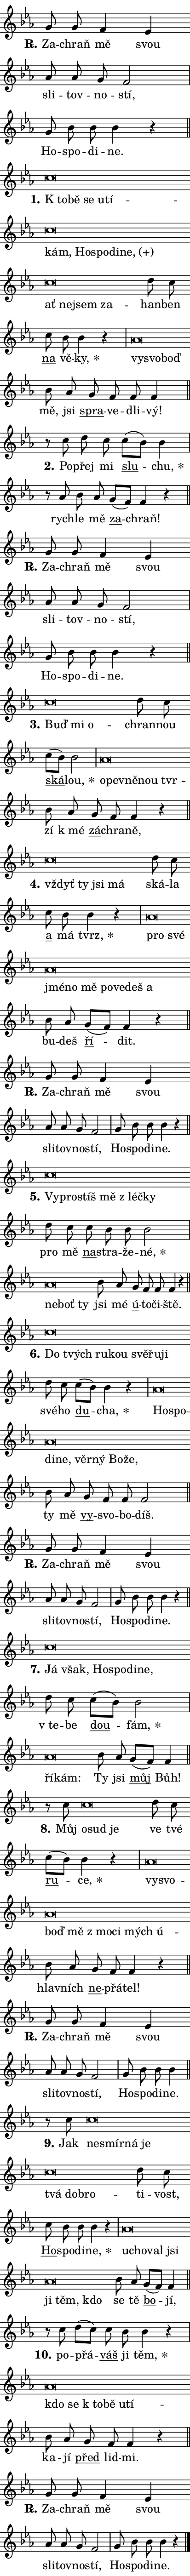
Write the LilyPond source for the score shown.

\version "2.22.1"
\header { tagline = "" }
\paper {
  indent = 0\cm
  top-margin = 0\cm
  right-margin = 0\cm
  bottom-margin = 0\cm
  left-margin = 0\cm
  paper-width = 7\cm
  page-breaking = #ly:one-page-breaking
  system-system-spacing.basic-distance = #11
  score-system-spacing.basic-distance = #11
  ragged-last = ##f
}


%% Author: Thomas Morley
%% https://lists.gnu.org/archive/html/lilypond-user/2020-05/msg00002.html
#(define (line-position grob)
"Returns position of @var[grob} in current system:
   @code{'start}, if at first time-step
   @code{'end}, if at last time-step
   @code{'middle} otherwise
"
  (let* ((col (ly:item-get-column grob))
         (ln (ly:grob-object col 'left-neighbor))
         (rn (ly:grob-object col 'right-neighbor))
         (col-to-check-left (if (ly:grob? ln) ln col))
         (col-to-check-right (if (ly:grob? rn) rn col))
         (break-dir-left
           (and
             (ly:grob-property col-to-check-left 'non-musical #f)
             (ly:item-break-dir col-to-check-left)))
         (break-dir-right
           (and
             (ly:grob-property col-to-check-right 'non-musical #f)
             (ly:item-break-dir col-to-check-right))))
        (cond ((eqv? 1 break-dir-left) 'start)
              ((eqv? -1 break-dir-right) 'end)
              (else 'middle))))

#(define (tranparent-at-line-position vctor)
  (lambda (grob)
  "Relying on @code{line-position} select the relevant enry from @var{vctor}.
Used to determine transparency,"
    (case (line-position grob)
      ((end) (not (vector-ref vctor 0)))
      ((middle) (not (vector-ref vctor 1)))
      ((start) (not (vector-ref vctor 2))))))

noteHeadBreakVisibility =
#(define-music-function (break-visibility)(vector?)
"Makes @code{NoteHead}s transparent relying on @var{break-visibility}"
#{
  \override NoteHead.transparent =
    #(tranparent-at-line-position break-visibility)
#})

#(define delete-ledgers-for-transparent-note-heads
  (lambda (grob)
    "Reads whether a @code{NoteHead} is transparent.
If so this @code{NoteHead} is removed from @code{'note-heads} from
@var{grob}, which is supposed to be @code{LedgerLineSpanner}.
As a result ledgers are not printed for this @code{NoteHead}"
    (let* ((nhds-array (ly:grob-object grob 'note-heads))
           (nhds-list
             (if (ly:grob-array? nhds-array)
                 (ly:grob-array->list nhds-array)
                 '()))
           ;; Relies on the transparent-property being done before
           ;; Staff.LedgerLineSpanner.after-line-breaking is executed.
           ;; This is fragile ...
           (to-keep
             (remove
               (lambda (nhd)
                 (ly:grob-property nhd 'transparent #f))
               nhds-list)))
      ;; TODO find a better method to iterate over grob-arrays, similiar
      ;; to filter/remove etc for lists
      ;; For now rebuilt from scratch
      (set! (ly:grob-object grob 'note-heads)  '())
      (for-each
        (lambda (nhd)
          (ly:pointer-group-interface::add-grob grob 'note-heads nhd))
        to-keep))))

hideNotes = {
  \noteHeadBreakVisibility #begin-of-line-visible
}
unHideNotes = {
  \noteHeadBreakVisibility #all-visible
}

% work-around for resetting accidentals
% https://lilypond.org/doc/v2.23/Documentation/notation/displaying-rhythms#unmetered-music
cadenzaMeasure = {
  \cadenzaOff
  \partial 1024 s1024
  \cadenzaOn
}

#(define-markup-command (accent layout props text) (markup?)
  "Underline accented syllable"
  (interpret-markup layout props
    #{\markup \override #'(offset . 4.3) \underline { #text }#}))

responsum = \markup \concat {
  "R" \hspace #-1.05 \path #0.1 #'((moveto 0 0.07) (lineto 0.9 0.8)) \hspace #0.05 "."
}

\layout {
    \context {
        \Staff
        \remove "Time_signature_engraver"
        \override LedgerLineSpanner.after-line-breaking = #delete-ledgers-for-transparent-note-heads
    }
    \context {
        \Voice {
            \override NoteHead.output-attributes = #'((class . "notehead"))
            \override Hairpin.height = #0.55
        }
    }
    \context {
        \Lyrics {
            \override StanzaNumber.output-attributes = #'((class . "stanzanumber"))
            \override LyricSpace.minimum-distance = #0.9
            \override LyricText.font-name = #"TeX Gyre Schola"
            \override LyricText.font-size = 1
            \override StanzaNumber.font-name = #"TeX Gyre Schola Bold"
            \override StanzaNumber.font-size = 1
        }
    }
}

% magnetic-lyrics.ily
%
%   written by
%     Jean Abou Samra <jean@abou-samra.fr>
%     Werner Lemberg <wl@gnu.org>
%
%   adapted by
%     Jiri Hon <jiri.hon@gmail.com>
%
% Version 2022-Apr-15

% https://www.mail-archive.com/lilypond-user@gnu.org/msg149350.html

#(define (Left_hyphen_pointer_engraver context)
   "Collect syllable-hyphen-syllable occurrences in lyrics and store
them in properties.  This engraver only looks to the left.  For
example, if the lyrics input is @code{foo -- bar}, it does the
following.

@itemize @bullet
@item
Set the @code{text} property of the @code{LyricHyphen} grob between
@q{foo} and @q{bar} to @code{foo}.

@item
Set the @code{left-hyphen} property of the @code{LyricText} grob with
text @q{foo} to the @code{LyricHyphen} grob between @q{foo} and
@q{bar}.
@end itemize

Use this auxiliary engraver in combination with the
@code{lyric-@/text::@/apply-@/magnetic-@/offset!} hook."
   (let ((hyphen #f)
         (text #f))
     (make-engraver
      (acknowledgers
       ((lyric-syllable-interface engraver grob source-engraver)
        (set! text grob)))
      (end-acknowledgers
       ((lyric-hyphen-interface engraver grob source-engraver)
        ;(when (not (grob::has-interface grob 'lyric-space-interface))
          (set! hyphen grob)));)
      ((stop-translation-timestep engraver)
       (when (and text hyphen)
         (ly:grob-set-object! text 'left-hyphen hyphen))
       (set! text #f)
       (set! hyphen #f)))))

#(define (lyric-text::apply-magnetic-offset! grob)
   "If the space between two syllables is less than the value in
property @code{LyricText@/.details@/.squash-threshold}, move the right
syllable to the left so that it gets concatenated with the left
syllable.

Use this function as a hook for
@code{LyricText@/.after-@/line-@/breaking} if the
@code{Left_@/hyphen_@/pointer_@/engraver} is active."
   (let ((hyphen (ly:grob-object grob 'left-hyphen #f)))
     (when hyphen
       (let ((left-text (ly:spanner-bound hyphen LEFT)))
         (when (grob::has-interface left-text 'lyric-syllable-interface)
           (let* ((common (ly:grob-common-refpoint grob left-text X))
                  (this-x-ext (ly:grob-extent grob common X))
                  (left-x-ext
                   (begin
                     ;; Trigger magnetism for left-text.
                     (ly:grob-property left-text 'after-line-breaking)
                     (ly:grob-extent left-text common X)))
                  ;; `delta` is the gap width between two syllables.
                  (delta (- (interval-start this-x-ext)
                            (interval-end left-x-ext)))
                  (details (ly:grob-property grob 'details))
                  (threshold (assoc-get 'squash-threshold details 0.2)))
             (when (< delta threshold)
               (let* (;; We have to manipulate the input text so that
                      ;; ligatures crossing syllable boundaries are not
                      ;; disabled.  For languages based on the Latin
                      ;; script this is essentially a beautification.
                      ;; However, for non-Western scripts it can be a
                      ;; necessity.
                      (lt (ly:grob-property left-text 'text))
                      (rt (ly:grob-property grob 'text))
                      (is-space (grob::has-interface hyphen 'lyric-space-interface))
                      (space (if is-space " " ""))
                      (space-markup (grob-interpret-markup grob " "))
                      (space-size (interval-length (ly:stencil-extent space-markup X)))
                      (extra-delta (if is-space space-size 0))
                      ;; Append new syllable.
                      (ltrt-space (if (and (string? lt) (string? rt))
                                (string-append lt space rt)
                                (make-concat-markup (list lt space rt))))
                      ;; Right-align `ltrt` to the right side.
                      (ltrt-space-markup (grob-interpret-markup
                               grob
                               (make-translate-markup
                                (cons (interval-length this-x-ext) 0)
                                (make-right-align-markup ltrt-space)))))
                 (begin
                   ;; Don't print `left-text`.
                   (ly:grob-set-property! left-text 'stencil #f)
                   ;; Set text and stencil (which holds all collected
                   ;; syllables so far) and shift it to the left.
                   (ly:grob-set-property! grob 'text ltrt-space)
                   (ly:grob-set-property! grob 'stencil ltrt-space-markup)
                   (ly:grob-translate-axis! grob (- (- delta extra-delta)) X))))))))))


#(define (lyric-hyphen::displace-bounds-first grob)
   ;; Make very sure this callback isn't triggered too early.
   (let ((left (ly:spanner-bound grob LEFT))
         (right (ly:spanner-bound grob RIGHT)))
     (ly:grob-property left 'after-line-breaking)
     (ly:grob-property right 'after-line-breaking)
     (ly:lyric-hyphen::print grob)))

squashThreshold = #0.4

\layout {
  \context {
    \Lyrics
    \consists #Left_hyphen_pointer_engraver
    \override LyricText.after-line-breaking =
      #lyric-text::apply-magnetic-offset!
    \override LyricHyphen.stencil = #lyric-hyphen::displace-bounds-first
    \override LyricText.details.squash-threshold = \squashThreshold
    \override LyricHyphen.minimum-distance = 0
    \override LyricHyphen.minimum-length = \squashThreshold
  }
}

squash = \override LyricText.details.squash-threshold = 9999
unSquash = \override LyricText.details.squash-threshold = \squashThreshold

left = \override LyricText.self-alignment-X = #LEFT
unLeft = \revert LyricText.self-alignment-X

starOffset = #(lambda (grob) 
                (let ((x_offset (ly:self-alignment-interface::aligned-on-x-parent grob)))
                  (if (= x_offset 0) 0 (+ x_offset 1.2))))

star = #(define-music-function (syllable)(string?)
"Append star separator at the end of a syllable"
#{
  \once \override LyricText.X-offset = #starOffset
  \lyricmode { \markup {
    #syllable
    \override #'((font-name . "TeX Gyre Schola Bold")) \hspace #0.2 \lower #0.65 \larger "*"
  } }
#})

starAccent = #(define-music-function (syllable)(string?)
"Append star separator at the end of a syllable and make accent"
#{
  \once \override LyricText.X-offset = #starOffset
  \lyricmode { \markup {
    \accent #syllable
    \override #'((font-name . "TeX Gyre Schola Bold")) \hspace #0.2 \lower #0.65 \larger "*"
  } }
#})

breath = #(define-music-function (syllable)(string?)
"Append breathing indicator at the end of a syllable"
#{
  \lyricmode { \markup { #syllable "+" } }
#})

optionalBreath = #(define-music-function (syllable)(string?)
"Append optional breathing indicator at the end of a syllable"
#{
  \lyricmode { \markup { #syllable "(+)" } }
#})


\score {
    <<
        \new Voice = "melody" { \cadenzaOn \key es \major \relative { g'8 g f4 es \bar "" as8 as g f2 \cadenzaMeasure \bar "|" g8 bes bes bes4 r \cadenzaMeasure \bar "||" \break }
\relative { c''\breve*1/16 \hideNotes \breve*1/16 \bar "" \breve*1/16 \bar "" \breve*1/16 \bar "" \breve*1/16 \bar "" \breve*1/16 \bar "" \breve*1/16 \bar "" \breve*1/16 \bar "" \breve*1/16 \bar "" \breve*1/16 \bar "" \breve*1/16 \bar "" \breve*1/16 \bar "" \breve*1/16 \breve*1/16 \bar "" \unHideNotes d8 c \bar "" c bes bes4 r \cadenzaMeasure \bar "|" as\breve*1/16 \hideNotes \breve*1/16 \breve*1/16 \bar "" \unHideNotes bes8 as \bar "" g f f f4 \cadenzaMeasure \bar "||" \break }
\relative { r8 c'' d8 c \bar "" c[( bes)] bes4 \cadenzaMeasure \bar "|" r8 as bes8 as \bar "" g[( f)] f4 r \cadenzaMeasure \bar "||" \break }
\relative { g'8 g f4 es \bar "" as8 as g f2 \cadenzaMeasure \bar "|" g8 bes bes bes4 r \cadenzaMeasure \bar "||" \break }
\relative { c''\breve*1/16 \hideNotes \breve*1/16 \breve*1/16 \bar "" \unHideNotes d8 c \bar "" c[( bes)] bes2 \cadenzaMeasure \bar "|" as\breve*1/16 \hideNotes \breve*1/16 \bar "" \breve*1/16 \bar "" \breve*1/16 \breve*1/16 \bar "" \unHideNotes bes8 as \bar "" g f f4 r \cadenzaMeasure \bar "||" \break }
\relative { c''\breve*1/16 \hideNotes \breve*1/16 \bar "" \breve*1/16 \breve*1/16 \bar "" \unHideNotes d8 c \bar "" c bes bes4 r \cadenzaMeasure \bar "|" as\breve*1/16 \hideNotes \breve*1/16 \bar "" \breve*1/16 \bar "" \breve*1/16 \bar "" \breve*1/16 \bar "" \breve*1/16 \bar "" \breve*1/16 \bar "" \breve*1/16 \breve*1/16 \bar "" \unHideNotes bes8 as \bar "" g[( f)] f4 r \cadenzaMeasure \bar "||" \break }
\relative { g'8 g f4 es \bar "" as8 as g f2 \cadenzaMeasure \bar "|" g8 bes bes bes4 r \cadenzaMeasure \bar "||" \break }
\relative { c''\breve*1/16 \hideNotes \breve*1/16 \bar "" \breve*1/16 \bar "" \breve*1/16 \bar "" \breve*1/16 \breve*1/16 \bar "" \unHideNotes d8 c \bar "" c bes bes bes2 \cadenzaMeasure \bar "|" as\breve*1/16 \hideNotes \breve*1/16 \breve*1/16 \bar "" \unHideNotes bes8 as \bar "" g f f f4 r \cadenzaMeasure \bar "||" \break }
\relative { c''\breve*1/16 \hideNotes \breve*1/16 \bar "" \breve*1/16 \bar "" \breve*1/16 \bar "" \breve*1/16 \bar "" \breve*1/16 \breve*1/16 \bar "" \unHideNotes d8 c \bar "" c[( bes)] bes4 r \cadenzaMeasure \bar "|" as\breve*1/16 \hideNotes \breve*1/16 \bar "" \breve*1/16 \bar "" \breve*1/16 \bar "" \breve*1/16 \bar "" \breve*1/16 \bar "" \breve*1/16 \breve*1/16 \bar "" \unHideNotes bes8 as \bar "" g f f f2 \cadenzaMeasure \bar "||" \break }
\relative { g'8 g f4 es \bar "" as8 as g f2 \cadenzaMeasure \bar "|" g8 bes bes bes4 r \cadenzaMeasure \bar "||" \break }
\relative { c''\breve*1/16 \hideNotes \breve*1/16 \bar "" \breve*1/16 \bar "" \breve*1/16 \bar "" \breve*1/16 \breve*1/16 \bar "" \unHideNotes d8 c \bar "" c[( bes)] bes2 \cadenzaMeasure \bar "|" as\breve*1/16 \hideNotes \breve*1/16 \bar "" \unHideNotes bes8 as \bar "" g[( f)] f4 \cadenzaMeasure \bar "||" \break }
\relative { r8 c''8 c\breve*1/16 \hideNotes \breve*1/16 \breve*1/16 \bar "" \unHideNotes d8 c \bar "" c[( bes)] bes4 r \cadenzaMeasure \bar "|" as\breve*1/16 \hideNotes \breve*1/16 \bar "" \breve*1/16 \bar "" \breve*1/16 \bar "" \breve*1/16 \bar "" \breve*1/16 \bar "" \breve*1/16 \breve*1/16 \bar "" \unHideNotes bes8 as \bar "" g f f4 r \cadenzaMeasure \bar "||" \break }
\relative { g'8 g f4 es \bar "" as8 as g f2 \cadenzaMeasure \bar "|" g8 bes bes bes4 \cadenzaMeasure \bar "||" \break }
\relative { r8 c''8 c\breve*1/16 \hideNotes \breve*1/16 \bar "" \breve*1/16 \bar "" \breve*1/16 \bar "" \breve*1/16 \bar "" \breve*1/16 \breve*1/16 \bar "" \unHideNotes d8 c \bar "" c bes bes bes4 r \cadenzaMeasure \bar "|" as\breve*1/16 \hideNotes \breve*1/16 \bar "" \breve*1/16 \bar "" \breve*1/16 \bar "" \breve*1/16 \bar "" \breve*1/16 \breve*1/16 \bar "" \unHideNotes bes8 as \bar "" g[( f)] f4 \cadenzaMeasure \bar "||" \break }
\relative { r8 c'' d8[( c)] \bar "" c bes bes4 r \cadenzaMeasure \bar "|" as\breve*1/16 \hideNotes \breve*1/16 \bar "" \breve*1/16 \bar "" \breve*1/16 \bar "" \breve*1/16 \breve*1/16 \bar "" \unHideNotes bes8 as \bar "" g f f4 r \cadenzaMeasure \bar "||" \break }
\relative { g'8 g f4 es \bar "" as8 as g f2 \cadenzaMeasure \bar "|" g8 bes bes bes4 r \cadenzaMeasure \bar "||" \break } \bar "|." }
        \new Lyrics \lyricsto "melody" { \lyricmode { \set stanza = \responsum
Za -- chraň mě svou sli -- tov -- no -- stí, Ho -- spo -- di -- ne.
\set stanza = "1."
\left "K to" -- \squash bě se u -- tí -- kám, Ho -- spo -- di -- \optionalBreath ne, ať nej -- sem za -- \unLeft \unSquash han -- ben \markup \accent na vě -- \star ky, \left vy -- \squash svo -- boď \unLeft \unSquash mě, jsi \markup \accent spra -- ve -- dli -- vý!
\set stanza = "2."
Po -- přej mi \markup \accent slu -- \star chu, rych -- le mě \markup \accent za -- chraň!
\set stanza = \responsum
Za -- chraň mě svou sli -- tov -- no -- stí, Ho -- spo -- di -- ne.
\set stanza = "3."
\left Buď \squash mi o -- \unLeft \unSquash chran -- nou \markup \accent ská -- \star lou, \left o -- \squash pev -- ně -- nou tvr -- \unLeft \unSquash zí "k mé" \markup \accent zá -- chra -- ně,
\set stanza = "4."
\left vždyť \squash ty jsi má \unLeft \unSquash ská -- la \markup \accent a má \star tvrz, \left pro \squash své jmé -- no mě po -- ve -- deš a \unLeft \unSquash bu -- deš \markup \accent ří -- dit.
\set stanza = \responsum
Za -- chraň mě svou sli -- tov -- no -- stí, Ho -- spo -- di -- ne.
\set stanza = "5."
\left Vy -- \squash pro -- stíš mě "z léč" -- ky \unLeft \unSquash pro mě \markup \accent na -- stra -- že -- \star né, \left ne -- \squash boť ty \unLeft \unSquash jsi mé \markup \accent ú -- to -- či -- ště.
\set stanza = "6."
\left Do \squash tvých ru -- kou svě -- řu -- ji \unLeft \unSquash své -- ho \markup \accent du -- \star cha, \left Ho -- \squash spo -- di -- ne, věr -- ný Bo -- že, \unLeft \unSquash ty mě \markup \accent vy -- svo -- bo -- díš.
\set stanza = \responsum
Za -- chraň mě svou sli -- tov -- no -- stí, Ho -- spo -- di -- ne.
\set stanza = "7."
\left Já \squash však, Ho -- spo -- di -- ne, \unLeft \unSquash "v te" -- be \markup \accent dou -- \star fám, \left ří -- \squash kám: \unLeft \unSquash Ty jsi \markup \accent můj Bůh!
\set stanza = "8."
Můj \left o -- \squash sud je \unLeft \unSquash ve tvé \markup \accent ru -- \star ce, \left vy -- \squash svo -- boď mě "z mo" -- ci mých ú -- \unLeft \unSquash hlav -- ních \markup \accent ne -- přá -- tel!
\set stanza = \responsum
Za -- chraň mě svou sli -- tov -- no -- stí, Ho -- spo -- di -- ne.
\set stanza = "9."
Jak \left ne -- \squash smír -- ná je tvá dob -- ro -- \unLeft \unSquash ti -- vost, \markup \accent Ho -- spo -- di -- \star ne, \left u -- \squash cho -- val jsi ji těm, kdo \unLeft \unSquash se tě \markup \accent bo -- jí,
\set stanza = "10."
po -- přá -- \markup \accent váš ji \star těm, \left kdo \squash se "k to" -- bě u -- tí -- \unLeft \unSquash ka -- jí \markup \accent před lid -- mi.
\set stanza = \responsum
Za -- chraň mě svou sli -- tov -- no -- stí, Ho -- spo -- di -- ne. } }
    >>
    \layout {}
}
